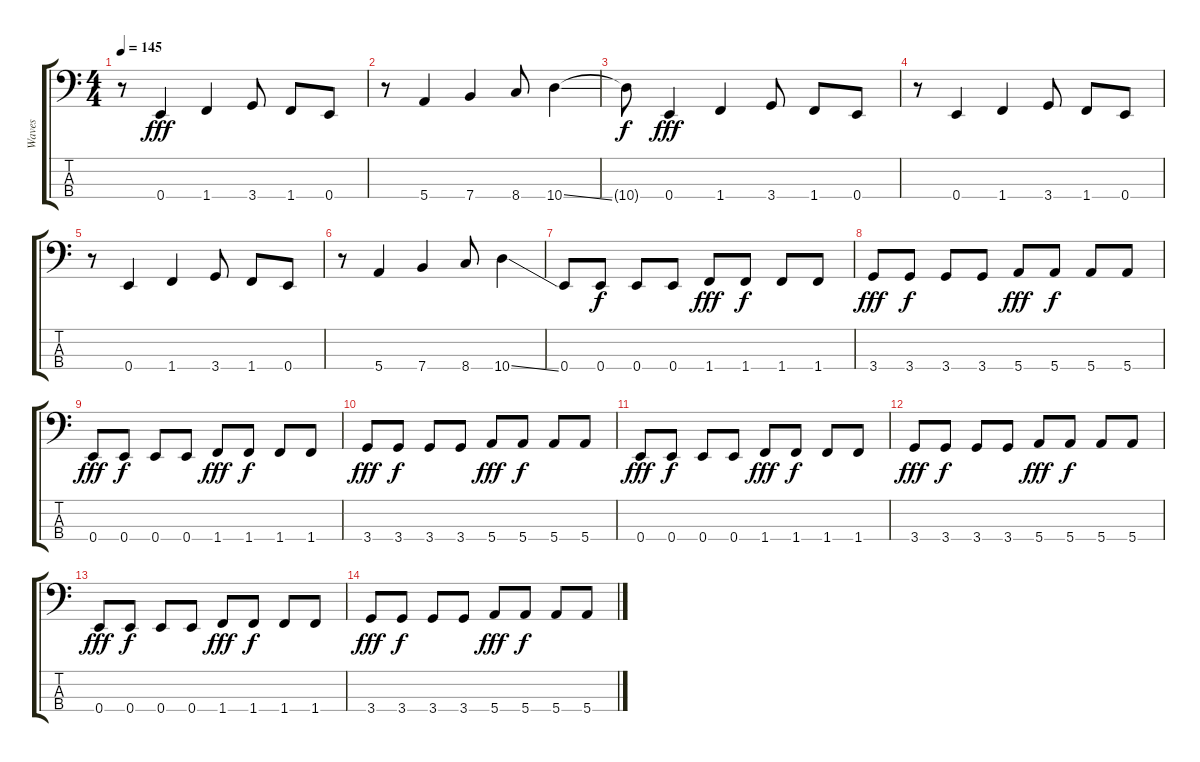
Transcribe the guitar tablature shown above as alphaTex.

\track ("Waves" "Waves") {instrument electricbasspick}
\staff {score tabs}
\tuning (G2 D2 A1 E1) {hide}
\ts (4 4)
\tempo 145
\clef f4
\ks c
r.8{dy fff} 0.4.4 1.4.4 3.4.8 1.4.8 0.4.8 |
r.8 5.4.4 7.4.4 8.4.8 10.4{ss}.4 |
10.4{t}.8{dy f} 0.4.4{dy fff} 1.4.4 3.4.8 1.4.8 0.4.8 |
r.8 0.4.4 1.4.4 3.4.8 1.4.8 0.4.8 |
r.8 0.4.4 1.4.4 3.4.8 1.4.8 0.4.8 |
r.8 5.4.4 7.4.4 8.4.8 10.4{ss}.4 |
0.4.8 0.4.8{dy f} 0.4.8 0.4.8 1.4.8{dy fff} 1.4.8{dy f} 1.4.8 1.4.8 |
3.4.8{dy fff} 3.4.8{dy f} 3.4.8 3.4.8 5.4.8{dy fff} 5.4.8{dy f} 5.4.8 5.4.8 |
0.4.8{dy fff} 0.4.8{dy f} 0.4.8 0.4.8 1.4.8{dy fff} 1.4.8{dy f} 1.4.8 1.4.8 |
3.4.8{dy fff} 3.4.8{dy f} 3.4.8 3.4.8 5.4.8{dy fff} 5.4.8{dy f} 5.4.8 5.4.8 |
0.4.8{dy fff} 0.4.8{dy f} 0.4.8 0.4.8 1.4.8{dy fff} 1.4.8{dy f} 1.4.8 1.4.8 |
3.4.8{dy fff} 3.4.8{dy f} 3.4.8 3.4.8 5.4.8{dy fff} 5.4.8{dy f} 5.4.8 5.4.8 |
0.4.8{dy fff} 0.4.8{dy f} 0.4.8 0.4.8 1.4.8{dy fff} 1.4.8{dy f} 1.4.8 1.4.8 |
3.4.8{dy fff} 3.4.8{dy f} 3.4.8 3.4.8 5.4.8{dy fff} 5.4.8{dy f} 5.4.8 5.4.8
